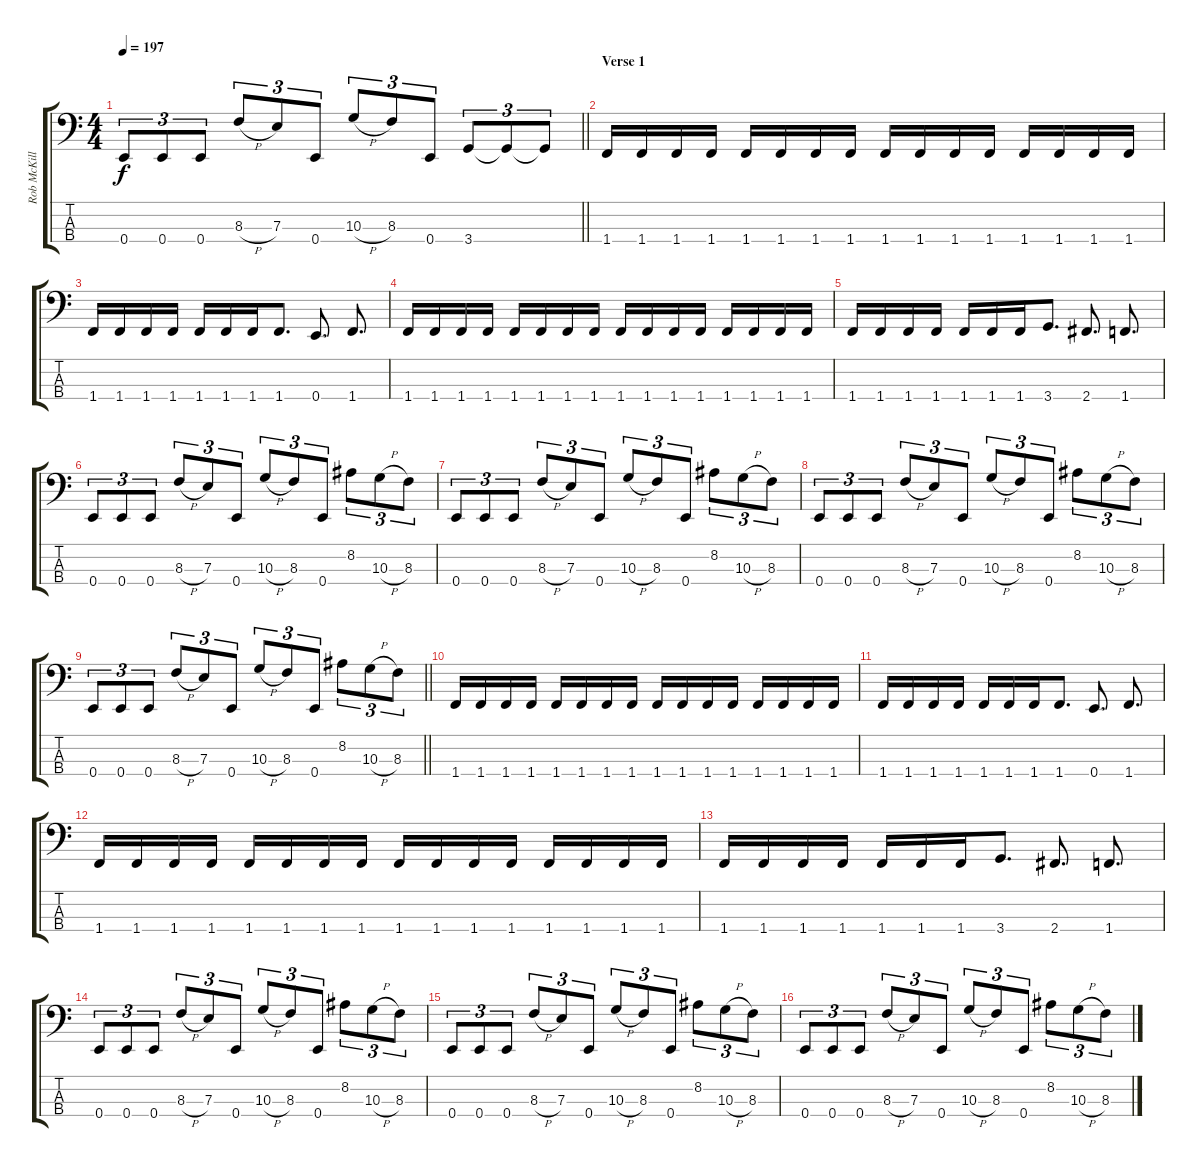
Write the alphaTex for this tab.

\track ("Rob McKillop" "Rob McKill") {instrument electricbassfinger}
\staff {score tabs}
\tuning (G2 D2 A1 E1) {hide}
\ts (4 4)
\tempo 197
\clef f4
\barLineRight lightlight
\ks c
0.4.8{tu (3 2) dy f} 0.4.8{tu (3 2)} 0.4.8{tu (3 2)} 8.3{h}.8{tu (3 2)} 7.3.8{tu (3 2)} 0.4.8{tu (3 2)} 10.3{h}.8{tu (3 2)} 8.3.8{tu (3 2)} 0.4.8{tu (3 2)} 3.4.8{tu (3 2)} 3.4{t}.8{tu (3 2)} 3.4{t}.8{tu (3 2)} |
\section ("" "Verse 1")
1.4.16 1.4.16 1.4.16 1.4.16 1.4.16 1.4.16 1.4.16 1.4.16 1.4.16 1.4.16 1.4.16 1.4.16 1.4.16 1.4.16 1.4.16 1.4.16 |
1.4.16 1.4.16 1.4.16 1.4.16 1.4.16 1.4.16 1.4.16 1.4.8{d} 0.4.8{d} 1.4.8{d} |
1.4.16 1.4.16 1.4.16 1.4.16 1.4.16 1.4.16 1.4.16 1.4.16 1.4.16 1.4.16 1.4.16 1.4.16 1.4.16 1.4.16 1.4.16 1.4.16 |
1.4.16 1.4.16 1.4.16 1.4.16 1.4.16 1.4.16 1.4.16 3.4.8{d} 2.4.8{d} 1.4.8{d} |
0.4.8{tu (3 2)} 0.4.8{tu (3 2)} 0.4.8{tu (3 2)} 8.3{h}.8{tu (3 2)} 7.3.8{tu (3 2)} 0.4.8{tu (3 2)} 10.3{h}.8{tu (3 2)} 8.3.8{tu (3 2)} 0.4.8{tu (3 2)} 8.2.8{tu (3 2)} 10.3{h}.8{tu (3 2)} 8.3.8{tu (3 2)} |
0.4.8{tu (3 2)} 0.4.8{tu (3 2)} 0.4.8{tu (3 2)} 8.3{h}.8{tu (3 2)} 7.3.8{tu (3 2)} 0.4.8{tu (3 2)} 10.3{h}.8{tu (3 2)} 8.3.8{tu (3 2)} 0.4.8{tu (3 2)} 8.2.8{tu (3 2)} 10.3{h}.8{tu (3 2)} 8.3.8{tu (3 2)} |
0.4.8{tu (3 2)} 0.4.8{tu (3 2)} 0.4.8{tu (3 2)} 8.3{h}.8{tu (3 2)} 7.3.8{tu (3 2)} 0.4.8{tu (3 2)} 10.3{h}.8{tu (3 2)} 8.3.8{tu (3 2)} 0.4.8{tu (3 2)} 8.2.8{tu (3 2)} 10.3{h}.8{tu (3 2)} 8.3.8{tu (3 2)} |
\barLineRight lightlight
0.4.8{tu (3 2)} 0.4.8{tu (3 2)} 0.4.8{tu (3 2)} 8.3{h}.8{tu (3 2)} 7.3.8{tu (3 2)} 0.4.8{tu (3 2)} 10.3{h}.8{tu (3 2)} 8.3.8{tu (3 2)} 0.4.8{tu (3 2)} 8.2.8{tu (3 2)} 10.3{h}.8{tu (3 2)} 8.3.8{tu (3 2)} |
1.4.16 1.4.16 1.4.16 1.4.16 1.4.16 1.4.16 1.4.16 1.4.16 1.4.16 1.4.16 1.4.16 1.4.16 1.4.16 1.4.16 1.4.16 1.4.16 |
1.4.16 1.4.16 1.4.16 1.4.16 1.4.16 1.4.16 1.4.16 1.4.8{d} 0.4.8{d} 1.4.8{d} |
1.4.16 1.4.16 1.4.16 1.4.16 1.4.16 1.4.16 1.4.16 1.4.16 1.4.16 1.4.16 1.4.16 1.4.16 1.4.16 1.4.16 1.4.16 1.4.16 |
1.4.16 1.4.16 1.4.16 1.4.16 1.4.16 1.4.16 1.4.16 3.4.8{d} 2.4.8{d} 1.4.8{d} |
0.4.8{tu (3 2)} 0.4.8{tu (3 2)} 0.4.8{tu (3 2)} 8.3{h}.8{tu (3 2)} 7.3.8{tu (3 2)} 0.4.8{tu (3 2)} 10.3{h}.8{tu (3 2)} 8.3.8{tu (3 2)} 0.4.8{tu (3 2)} 8.2.8{tu (3 2)} 10.3{h}.8{tu (3 2)} 8.3.8{tu (3 2)} |
0.4.8{tu (3 2)} 0.4.8{tu (3 2)} 0.4.8{tu (3 2)} 8.3{h}.8{tu (3 2)} 7.3.8{tu (3 2)} 0.4.8{tu (3 2)} 10.3{h}.8{tu (3 2)} 8.3.8{tu (3 2)} 0.4.8{tu (3 2)} 8.2.8{tu (3 2)} 10.3{h}.8{tu (3 2)} 8.3.8{tu (3 2)} |
0.4.8{tu (3 2)} 0.4.8{tu (3 2)} 0.4.8{tu (3 2)} 8.3{h}.8{tu (3 2)} 7.3.8{tu (3 2)} 0.4.8{tu (3 2)} 10.3{h}.8{tu (3 2)} 8.3.8{tu (3 2)} 0.4.8{tu (3 2)} 8.2.8{tu (3 2)} 10.3{h}.8{tu (3 2)} 8.3.8{tu (3 2)}
